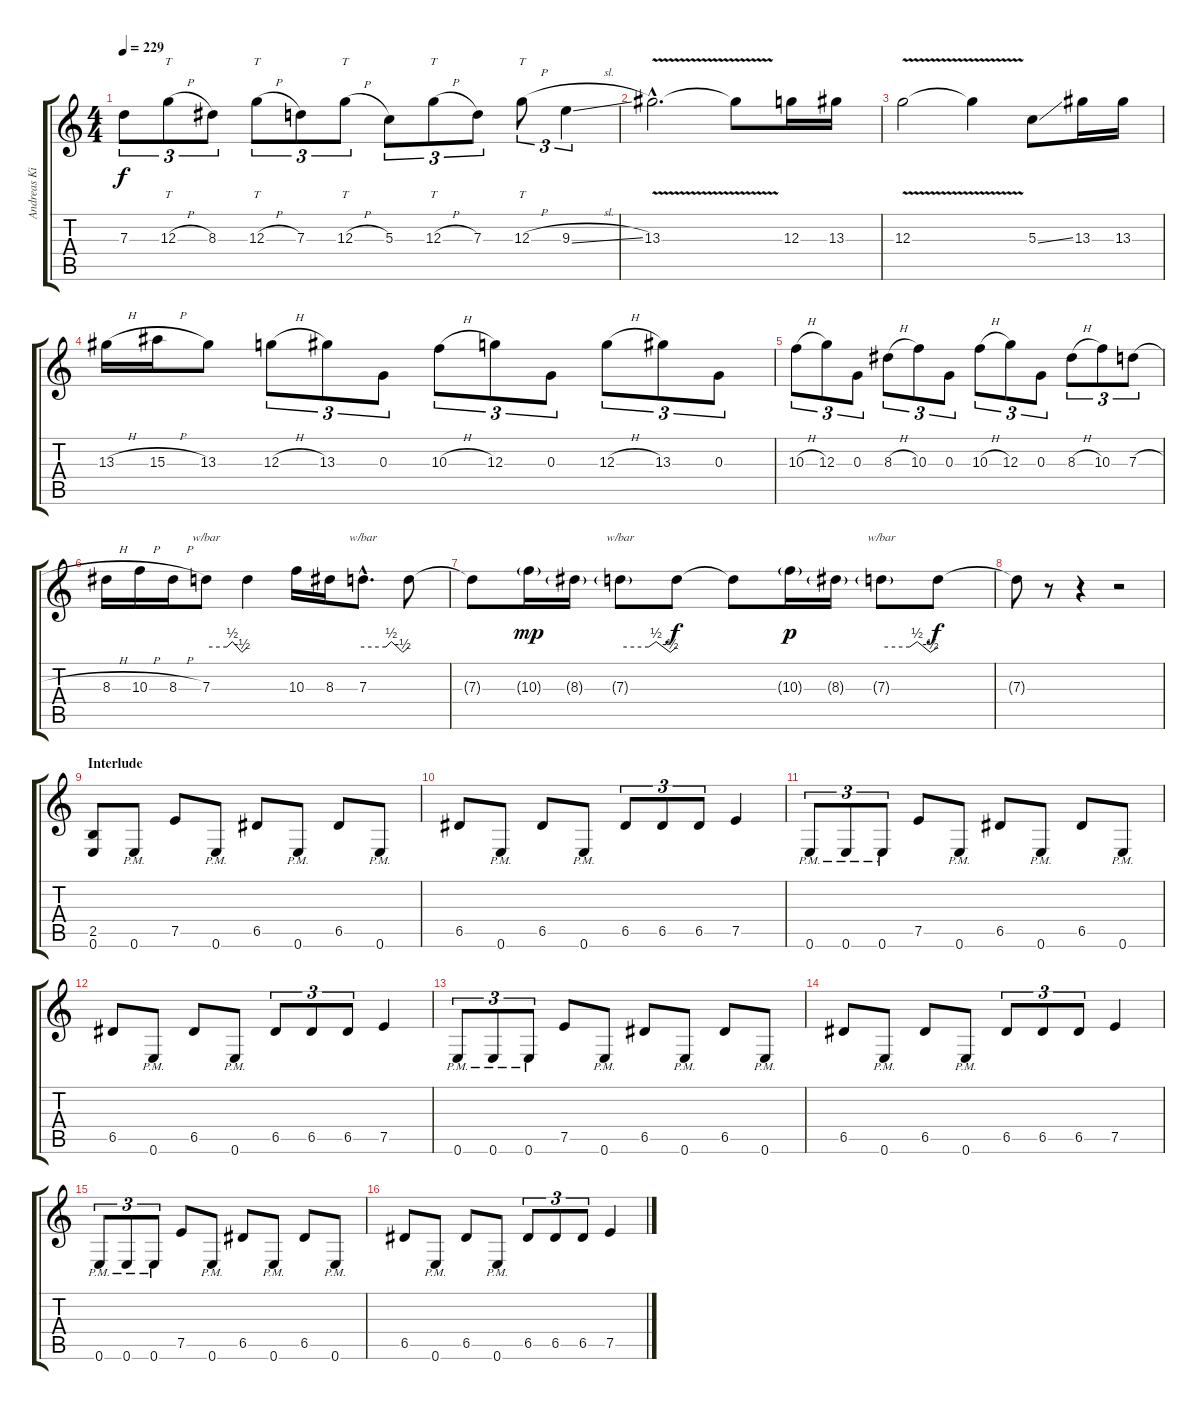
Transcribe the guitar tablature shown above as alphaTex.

\track ("Andreas Kisser" "Andreas Ki") {instrument distortionguitar}
\staff {score tabs}
\tuning (E4 B3 G3 D3 A2 E2) {hide}
\ts (4 4)
\tempo 229
\clef g2
\ks c
7.3.8{tu (3 2) dy f} 12.3{h}.8{tt tu (3 2)} 8.3.8{tu (3 2)} 12.3{h}.8{tt tu (3 2)} 7.3.8{tu (3 2)} 12.3{h}.8{tt tu (3 2)} 5.3.8{tu (3 2)} 12.3{h}.8{tt tu (3 2)} 7.3.8{tu (3 2)} 12.3{h}.8{tt tu (3 2)} 9.3{sl}.4{tu (3 2)} |
13.3{v hac}.2{d} 13.3{t}.8 12.3.16 13.3.16 |
12.3{v}.2 12.3{t}.4 5.3{ss}.8 13.3.16 13.3.16 |
13.3{h}.16 15.3{h}.16 13.3.8 12.3{h}.8{tu (3 2)} 13.3.8{tu (3 2)} 0.3.8{tu (3 2)} 10.3{h}.8{tu (3 2)} 12.3.8{tu (3 2)} 0.3.8{tu (3 2)} 12.3{h}.8{tu (3 2)} 13.3.8{tu (3 2)} 0.3.8{tu (3 2)} |
10.3{h}.8{tu (3 2)} 12.3.8{tu (3 2)} 0.3.8{tu (3 2)} 8.3{h}.8{tu (3 2)} 10.3.8{tu (3 2)} 0.3.8{tu (3 2)} 10.3{h}.8{tu (3 2)} 12.3.8{tu (3 2)} 0.3.8{tu (3 2)} 8.3{h}.8{tu (3 2)} 10.3.8{tu (3 2)} 7.3{h}.8{tu (3 2)} |
8.3{h}.16 10.3{h}.16 8.3{h}.16 7.3.8{tbe (custom default 0 0 30 0 38 2 45 0 52 -2 60 0)} 7.3{t}.4 10.3.16 8.3.16 7.3{hac}.8{d tbe (custom default 0 0 30 0 37 2 45 0 52 -2 60 0)} 7.3{t}.8 |
7.3{t}.8 10.3{g}.16{dy mp} 8.3{g}.16 7.3{g}.8{tbe (custom default 0 0 30 0 38 2 53 -2 60 0)} 7.3{t}.8{dy f} 7.3{t}.8 10.3{g}.16{dy p} 8.3{g}.16 7.3{g}.8{tbe (custom default 0 0 30 0 38 2 52 -2 60 0)} 7.3{t}.8{dy f} |
7.3{t}.8 r.8 r.4 r.2 |
\section ("" "Interlude")
(2.5 0.6).8 0.6{pm}.8 7.5.8 0.6{pm}.8 6.5.8 0.6{pm}.8 6.5.8 0.6{pm}.8 |
6.5.8 0.6{pm}.8 6.5.8 0.6{pm}.8 6.5.8{tu (3 2)} 6.5.8{tu (3 2)} 6.5.8{tu (3 2)} 7.5.4 |
0.6{pm}.8{tu (3 2)} 0.6{pm}.8{tu (3 2)} 0.6{pm}.8{tu (3 2)} 7.5.8 0.6{pm}.8 6.5.8 0.6{pm}.8 6.5.8 0.6{pm}.8 |
6.5.8 0.6{pm}.8 6.5.8 0.6{pm}.8 6.5.8{tu (3 2)} 6.5.8{tu (3 2)} 6.5.8{tu (3 2)} 7.5.4 |
0.6{pm}.8{tu (3 2)} 0.6{pm}.8{tu (3 2)} 0.6{pm}.8{tu (3 2)} 7.5.8 0.6{pm}.8 6.5.8 0.6{pm}.8 6.5.8 0.6{pm}.8 |
6.5.8 0.6{pm}.8 6.5.8 0.6{pm}.8 6.5.8{tu (3 2)} 6.5.8{tu (3 2)} 6.5.8{tu (3 2)} 7.5.4 |
0.6{pm}.8{tu (3 2)} 0.6{pm}.8{tu (3 2)} 0.6{pm}.8{tu (3 2)} 7.5.8 0.6{pm}.8 6.5.8 0.6{pm}.8 6.5.8 0.6{pm}.8 |
6.5.8 0.6{pm}.8 6.5.8 0.6{pm}.8 6.5.8{tu (3 2)} 6.5.8{tu (3 2)} 6.5.8{tu (3 2)} 7.5.4
